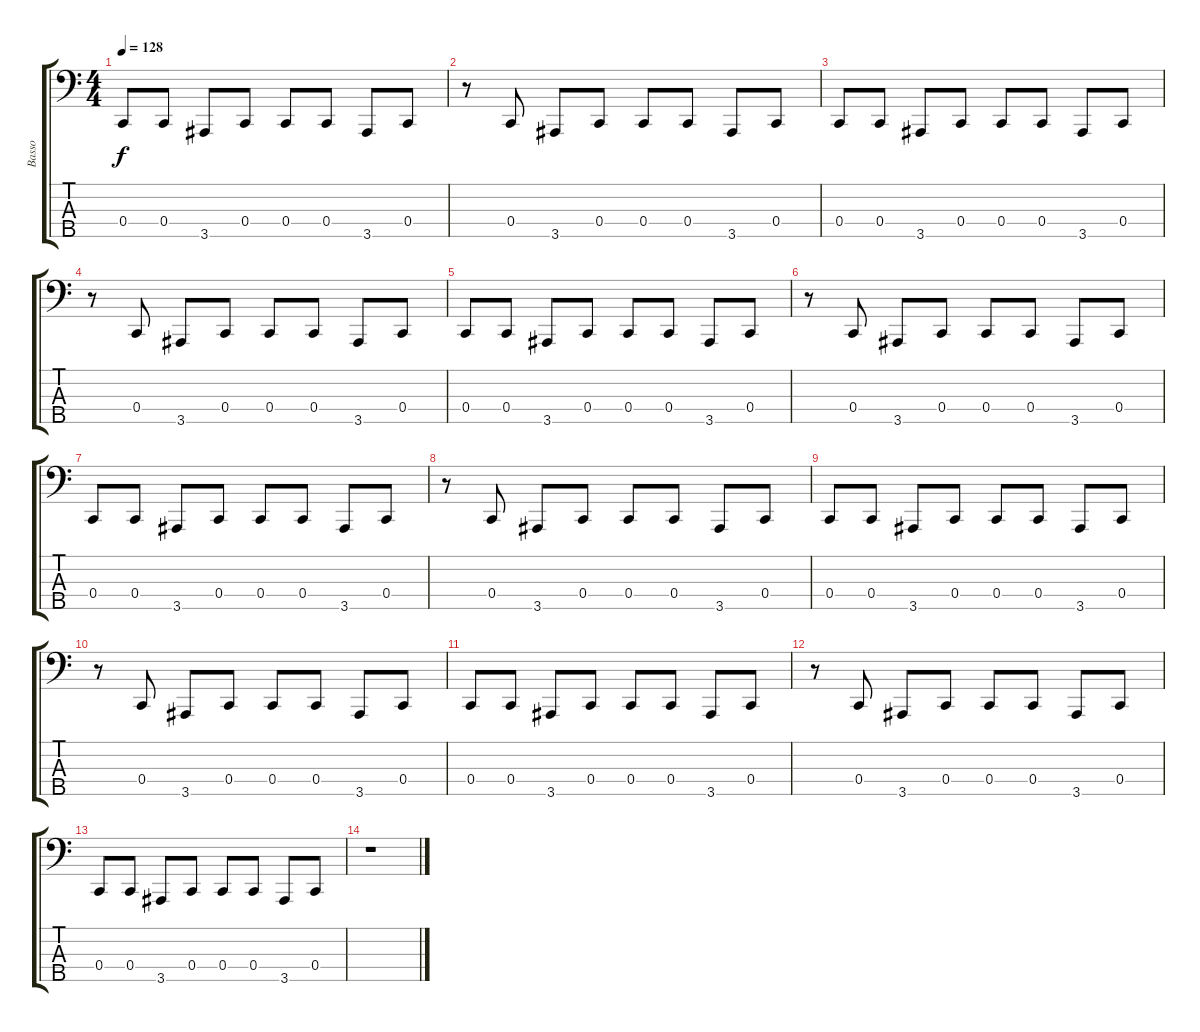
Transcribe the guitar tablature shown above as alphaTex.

\track ("Basso" "Basso") {instrument electricbassfinger}
\staff {score tabs}
\tuning (F2 C2 G1 C1 G0) {hide}
\ts (4 4)
\tempo 128
\clef f4
\ks c
0.4.8{dy f} 0.4.8 3.5.8 0.4.8 0.4.8 0.4.8 3.5.8 0.4.8 |
r.8 0.4.8 3.5.8 0.4.8 0.4.8 0.4.8 3.5.8 0.4.8 |
0.4.8 0.4.8 3.5.8 0.4.8 0.4.8 0.4.8 3.5.8 0.4.8 |
r.8 0.4.8 3.5.8 0.4.8 0.4.8 0.4.8 3.5.8 0.4.8 |
0.4.8 0.4.8 3.5.8 0.4.8 0.4.8 0.4.8 3.5.8 0.4.8 |
r.8 0.4.8 3.5.8 0.4.8 0.4.8 0.4.8 3.5.8 0.4.8 |
0.4.8 0.4.8 3.5.8 0.4.8 0.4.8 0.4.8 3.5.8 0.4.8 |
r.8 0.4.8 3.5.8 0.4.8 0.4.8 0.4.8 3.5.8 0.4.8 |
0.4.8 0.4.8 3.5.8 0.4.8 0.4.8 0.4.8 3.5.8 0.4.8 |
r.8 0.4.8 3.5.8 0.4.8 0.4.8 0.4.8 3.5.8 0.4.8 |
0.4.8 0.4.8 3.5.8 0.4.8 0.4.8 0.4.8 3.5.8 0.4.8 |
r.8 0.4.8 3.5.8 0.4.8 0.4.8 0.4.8 3.5.8 0.4.8 |
0.4.8 0.4.8 3.5.8 0.4.8 0.4.8 0.4.8 3.5.8 0.4.8 |
r.1
